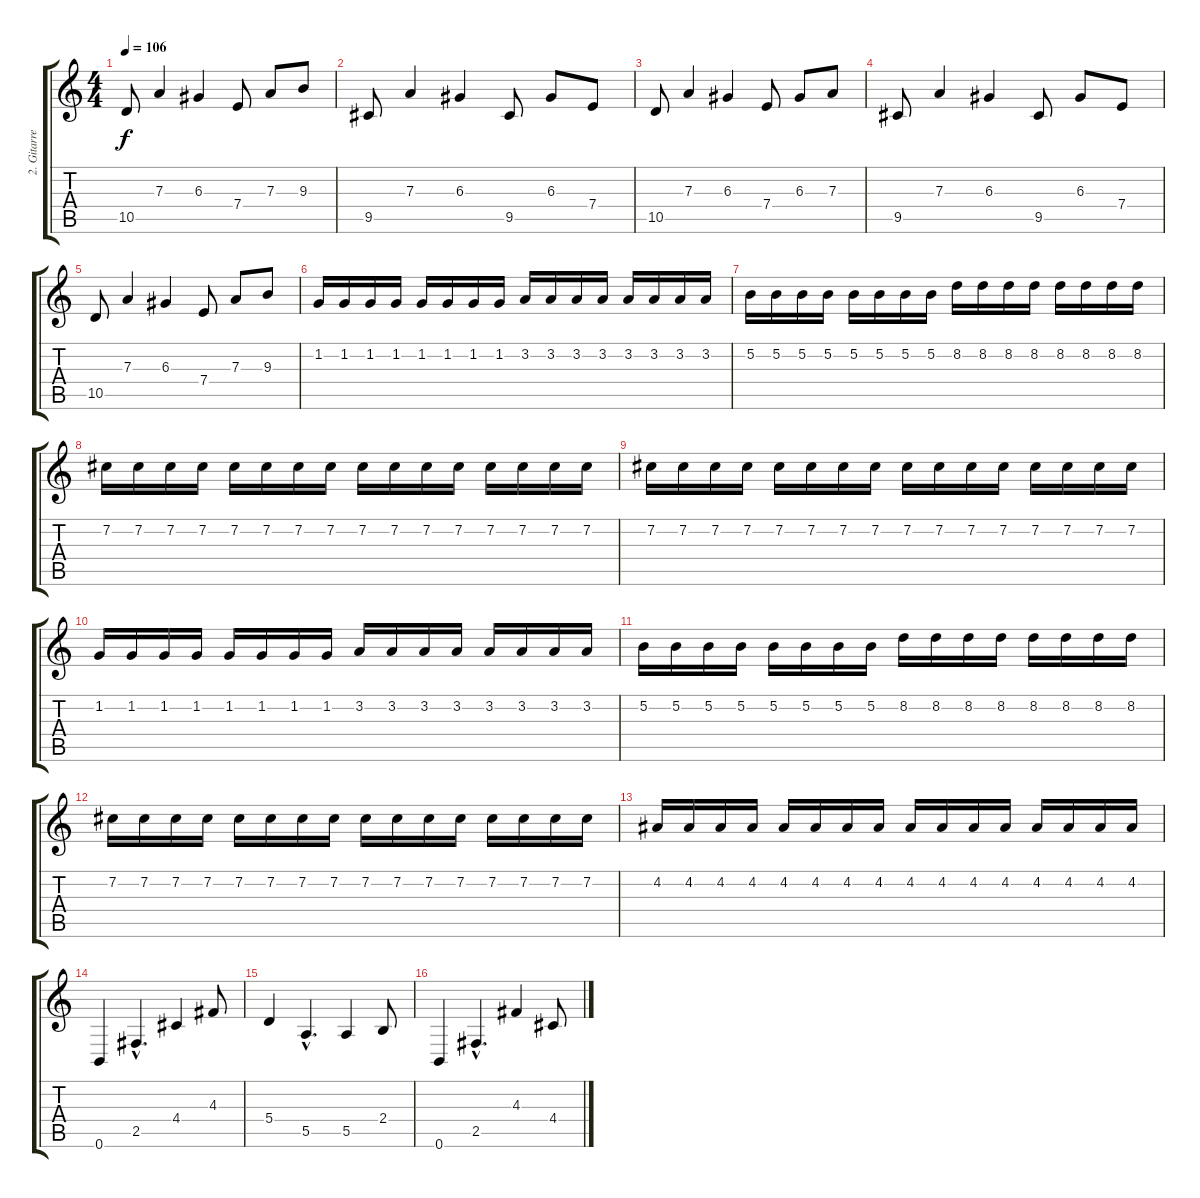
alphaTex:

\track ("2. Gitarre" "2. Gitarre") {instrument overdrivenguitar}
\staff {score tabs}
\tuning (B3 Gb3 D3 A2 E2 B1) {hide}
\ts (4 4)
\tempo 106
\clef g2
\ks c
10.5.8{dy f} 7.3.4 6.3.4 7.4.8 7.3.8 9.3.8 |
9.5.8 7.3.4 6.3.4 9.5.8 6.3.8 7.4.8 |
10.5.8 7.3.4 6.3.4 7.4.8 6.3.8 7.3.8 |
9.5.8 7.3.4 6.3.4 9.5.8 6.3.8 7.4.8 |
10.5.8 7.3.4 6.3.4 7.4.8 7.3.8 9.3.8 |
1.2.16 1.2.16 1.2.16 1.2.16 1.2.16 1.2.16 1.2.16 1.2.16 3.2.16 3.2.16 3.2.16 3.2.16 3.2.16 3.2.16 3.2.16 3.2.16 |
5.2.16 5.2.16 5.2.16 5.2.16 5.2.16 5.2.16 5.2.16 5.2.16 8.2.16 8.2.16 8.2.16 8.2.16 8.2.16 8.2.16 8.2.16 8.2.16 |
7.2.16 7.2.16 7.2.16 7.2.16 7.2.16 7.2.16 7.2.16 7.2.16 7.2.16 7.2.16 7.2.16 7.2.16 7.2.16 7.2.16 7.2.16 7.2.16 |
7.2.16 7.2.16 7.2.16 7.2.16 7.2.16 7.2.16 7.2.16 7.2.16 7.2.16 7.2.16 7.2.16 7.2.16 7.2.16 7.2.16 7.2.16 7.2.16 |
1.2.16 1.2.16 1.2.16 1.2.16 1.2.16 1.2.16 1.2.16 1.2.16 3.2.16 3.2.16 3.2.16 3.2.16 3.2.16 3.2.16 3.2.16 3.2.16 |
5.2.16 5.2.16 5.2.16 5.2.16 5.2.16 5.2.16 5.2.16 5.2.16 8.2.16 8.2.16 8.2.16 8.2.16 8.2.16 8.2.16 8.2.16 8.2.16 |
7.2.16 7.2.16 7.2.16 7.2.16 7.2.16 7.2.16 7.2.16 7.2.16 7.2.16 7.2.16 7.2.16 7.2.16 7.2.16 7.2.16 7.2.16 7.2.16 |
4.2.16 4.2.16 4.2.16 4.2.16 4.2.16 4.2.16 4.2.16 4.2.16 4.2.16 4.2.16 4.2.16 4.2.16 4.2.16 4.2.16 4.2.16 4.2.16 |
0.6.4 2.5{hac}.4{d} 4.4.4 4.3.8 |
5.4.4 5.5{hac}.4{d} 5.5.4 2.4.8 |
0.6.4 2.5{hac}.4{d} 4.3.4 4.4.8
